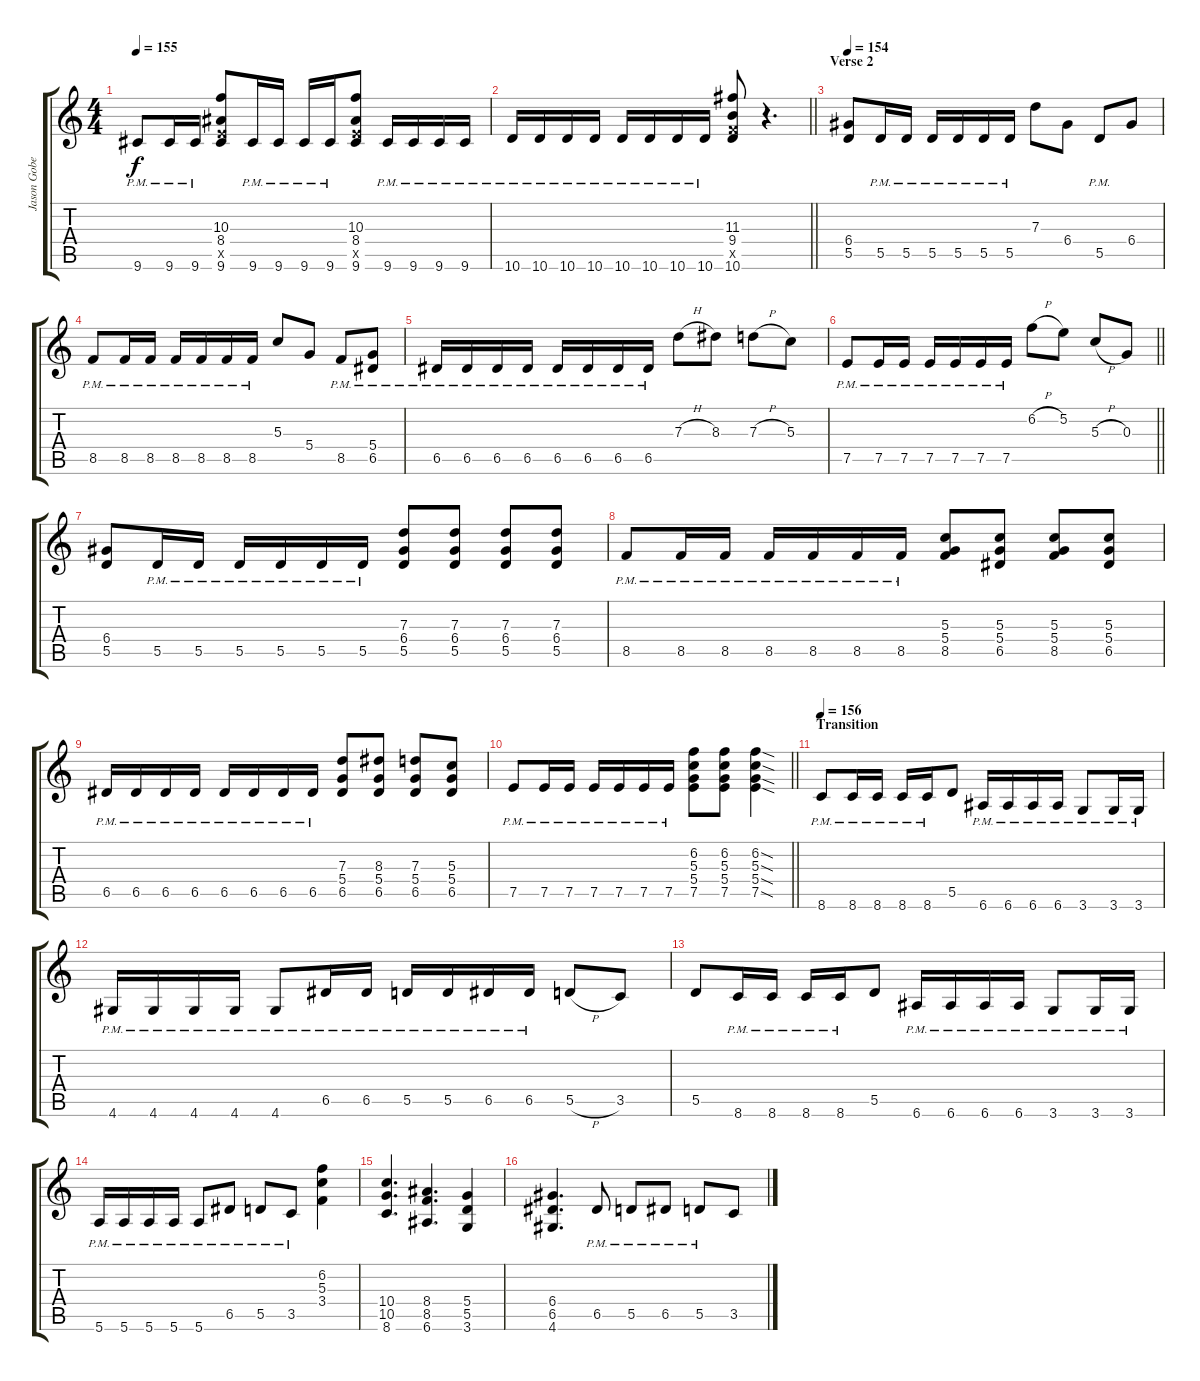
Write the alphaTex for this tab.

\track ("Jason Gobel" "Jason Gobe") {instrument distortionguitar}
\staff {score tabs}
\tuning (E4 B3 G3 D3 A2 E2) {hide}
\ts (4 4)
\tempo 155
\clef g2
\ks c
9.6{pm}.8{dy f} 9.6{pm}.16 9.6{pm}.16 (10.3 8.4 7.5{x} 9.6).8 9.6{pm}.16 9.6{pm}.16 9.6{pm}.16 9.6{pm}.16 (10.3 8.4 7.5{x} 9.6).8 9.6{pm}.16 9.6{pm}.16 9.6{pm}.16 9.6{pm}.16 |
\barLineRight lightlight
10.6{pm}.16 10.6{pm}.16 10.6{pm}.16 10.6{pm}.16 10.6{pm}.16 10.6{pm}.16 10.6{pm}.16 10.6{pm}.16 (11.3 9.4 8.5{x} 10.6).8 r.4{d} |
\section ("" "Verse 2")
\tempo 154
(6.4 5.5).8 5.5{pm}.16 5.5{pm}.16 5.5{pm}.16 5.5{pm}.16 5.5{pm}.16 5.5{pm}.16 7.3.8 6.4.8 5.5{pm}.8 6.4.8 |
8.5{pm}.8 8.5{pm}.16 8.5{pm}.16 8.5{pm}.16 8.5{pm}.16 8.5{pm}.16 8.5{pm}.16 5.3.8 5.4.8 8.5{pm}.8 (5.4{pm} 6.5{pm}).8 |
6.5{pm}.16 6.5{pm}.16 6.5{pm}.16 6.5{pm}.16 6.5{pm}.16 6.5{pm}.16 6.5{pm}.16 6.5{pm}.16 7.3{h}.8 8.3.8 7.3{h}.8 5.3.8 |
\barLineRight lightlight
7.5{pm}.8 7.5{pm}.16 7.5{pm}.16 7.5{pm}.16 7.5{pm}.16 7.5{pm}.16 7.5{pm}.16 6.2{h}.8 5.2.8 5.3{h}.8 0.3.8 |
(6.4 5.5).8 5.5{pm}.16 5.5{pm}.16 5.5{pm}.16 5.5{pm}.16 5.5{pm}.16 5.5{pm}.16 (7.3 6.4 5.5).8 (7.3 6.4 5.5).8 (7.3 6.4 5.5).8 (7.3 6.4 5.5).8 |
8.5{pm}.8 8.5{pm}.16 8.5{pm}.16 8.5{pm}.16 8.5{pm}.16 8.5{pm}.16 8.5{pm}.16 (5.3 5.4 8.5).8 (5.3 5.4 6.5).8 (5.3 5.4 8.5).8 (5.3 5.4 6.5).8 |
6.5{pm}.16 6.5{pm}.16 6.5{pm}.16 6.5{pm}.16 6.5{pm}.16 6.5{pm}.16 6.5{pm}.16 6.5{pm}.16 (7.3 5.4 6.5).8 (8.3 5.4 6.5).8 (7.3 5.4 6.5).8 (5.3 5.4 6.5).8 |
\barLineRight lightlight
7.5{pm}.8 7.5{pm}.16 7.5{pm}.16 7.5{pm}.16 7.5{pm}.16 7.5{pm}.16 7.5{pm}.16 (6.2 5.3 5.4 7.5).8 (6.2 5.3 5.4 7.5).8 (6.2{sod} 5.3{sod} 5.4{sod} 7.5{sod}).4 |
\section ("" "Transition")
\tempo 156
8.6{pm}.8 8.6{pm}.16 8.6{pm}.16 8.6{pm}.16 8.6{pm}.16 5.5.8 6.6{pm}.16 6.6{pm}.16 6.6{pm}.16 6.6{pm}.16 3.6{pm}.8 3.6{pm}.16 3.6{pm}.16 |
4.6{pm}.16 4.6{pm}.16 4.6{pm}.16 4.6{pm}.16 4.6{pm}.8 6.5{pm}.16 6.5{pm}.16 5.5{pm}.16 5.5{pm}.16 6.5{pm}.16 6.5{pm}.16 5.5{h}.8 3.5.8 |
5.5.8 8.6{pm}.16 8.6{pm}.16 8.6{pm}.16 8.6{pm}.16 5.5.8 6.6{pm}.16 6.6{pm}.16 6.6{pm}.16 6.6{pm}.16 3.6{pm}.8 3.6{pm}.16 3.6{pm}.16 |
5.6{pm}.16 5.6{pm}.16 5.6{pm}.16 5.6{pm}.16 5.6{pm}.8 6.5{pm}.8 5.5{pm}.8 3.5{pm}.8 (6.2 5.3 3.4).4 |
(10.4 10.5 8.6).4{d} (8.4 8.5 6.6).4{d} (5.4 5.5 3.6).4 |
(6.4 6.5 4.6).4{d} 6.5{pm}.8 5.5{pm}.8 6.5{pm}.8 5.5{pm}.8 3.5.8
